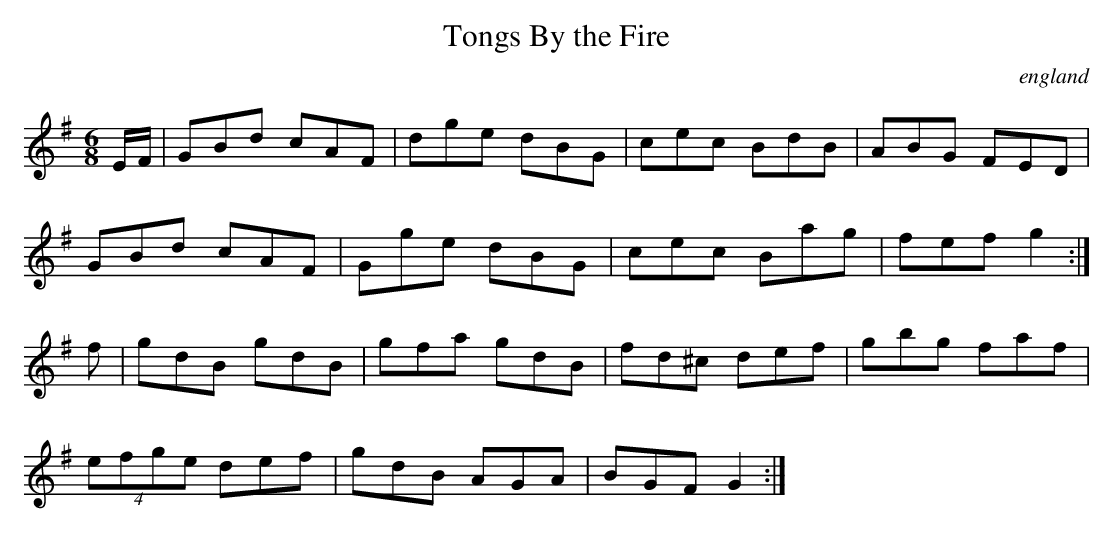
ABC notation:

X:1
T:Tongs By the Fire
O:england
M:6/8
L:1/8
K:G
E/F/|GBd cAF|dge dBG|cec BdB|ABG FED|
GBd cAF|Gge dBG|cec Bag|fef g2:|
f|gdB gdB|gfa gdB|fd^c def|gbg faf|
(4efge def|gdB AGA|BGF G2:|
